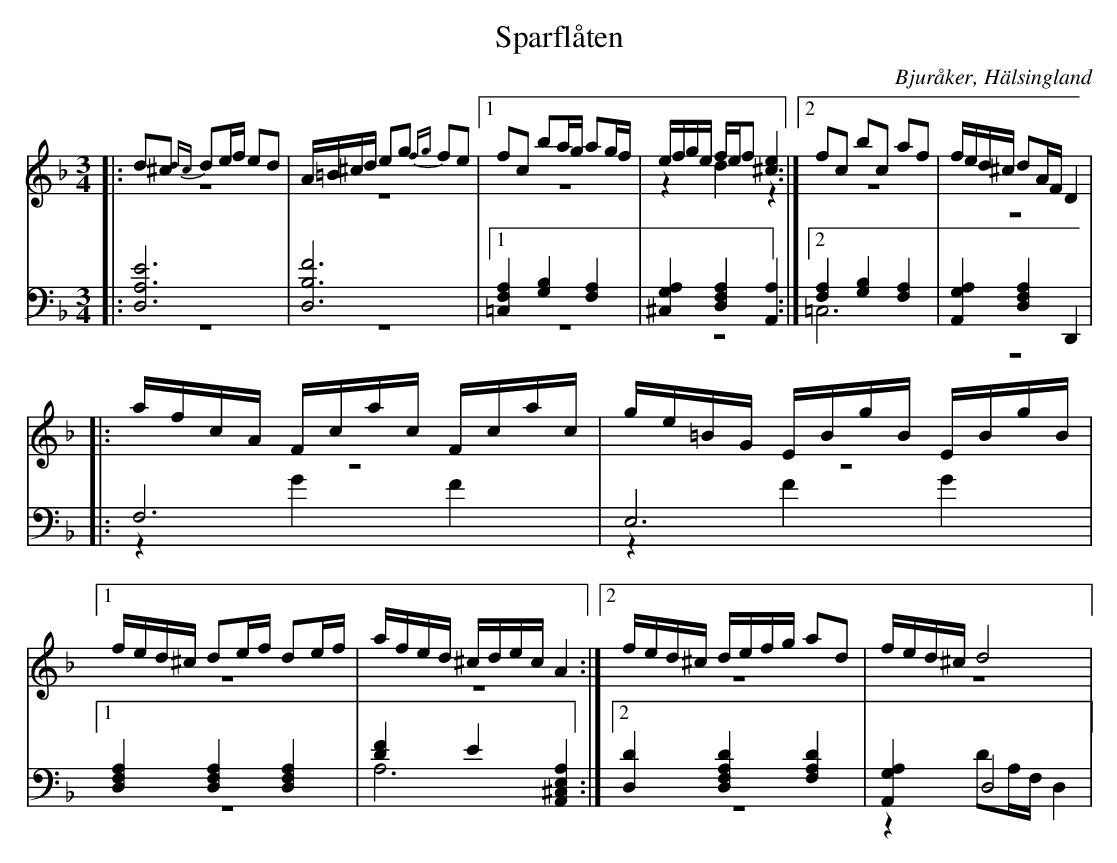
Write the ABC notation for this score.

X:1
T: Sparflåten
O: Bjuråker, Hälsingland
M: 3/4
L: 1/8
K: Dm
V:1
V:2 merge
V:3
V:4 merge
V:1
|:d^c {dc}de/f/ ed|A/=B/^c/d/ eg {fg}fe|1 fc ba/g/ ag/f/| e/f/g/e/ f/e/f [^c2e2]:|2 fc bc af|f/e/d/^c/ dA/F/ D2|
|:a/f/c/A/  F/c/a/c/ F/c/a/c/|g/e/=B/G/  E/B/g/B/  E/B/g/B/|1 f/e/d/^c/ de/f/ de/f/|a/f/e/d/ ^c/d/e/c/ A2:|2 f/e/d/^c/ d/e/f/g/ ad|f/e/d/^c/ d4|
V:2
|:z6|z6|1 z6|z2 d2 z2:|2 z6|z6|
|:z6|z6|1 z6|z6:|2 z6|z6|
V:3 clef=bass
|:[D,6A,6E6]|[D,6B,6F6]|1 [=C,2F,2A,2] [G,2B,2] [F,2A,2]|[^C,2G,2A,2] [D,2F,2A,2] [A,,2A,2]:|2 [F,2A,2] [G,2B,2] [F,2A,2]|[A,,2G,2A,2] [D,2F,2A,2] D,,2|
|:F,6|E,6|1 [D,2F,2A,2] [D,2F,2A,2] [D,2F,2A,2]|[D2F2] E2 [A,,2^C,2E,2A,2]:|2 [D,2D2] [D,2F,2A,2D2] [F,2A,2D2]|[A,,2G,2A,2] D,4|
V:4 clef=bass
|:z6|z6|1 z6|z6:|2 =C,6|z6|
|:z2 G2 F2|z2 F2 G2|1 z6|A,6:|2 z6|z2 DA,/F,/ D,2|
